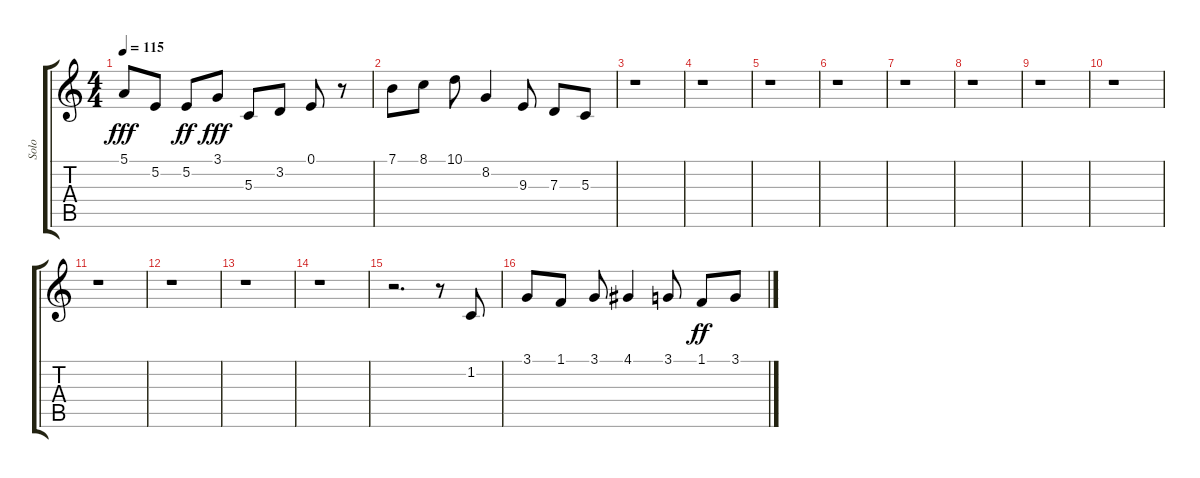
\track ("Solo" "Solo") {instrument oboe}
\staff {score tabs}
\tuning (E4 B3 G3 D3 A2 E2) {hide}
\ts (4 4)
\tempo 115
\clef g2
\ks c
5.1.8{dy fff} 5.2.8 5.2.8{dy ff} 3.1.8{dy fff} 5.3.8 3.2.8 0.1.8 r.8 |
7.1.8 8.1.8 10.1.8 8.2.4 9.3.8 7.3.8 5.3.8 |
r.1 |
r.1 |
r.1 |
r.1 |
r.1 |
r.1 |
r.1 |
r.1 |
r.1 |
r.1 |
r.1 |
r.1 |
r.2{d} r.8 1.2.8 |
3.1.8 1.1.8 3.1.8 4.1.4 3.1.8 1.1.8{dy ff} 3.1.8
